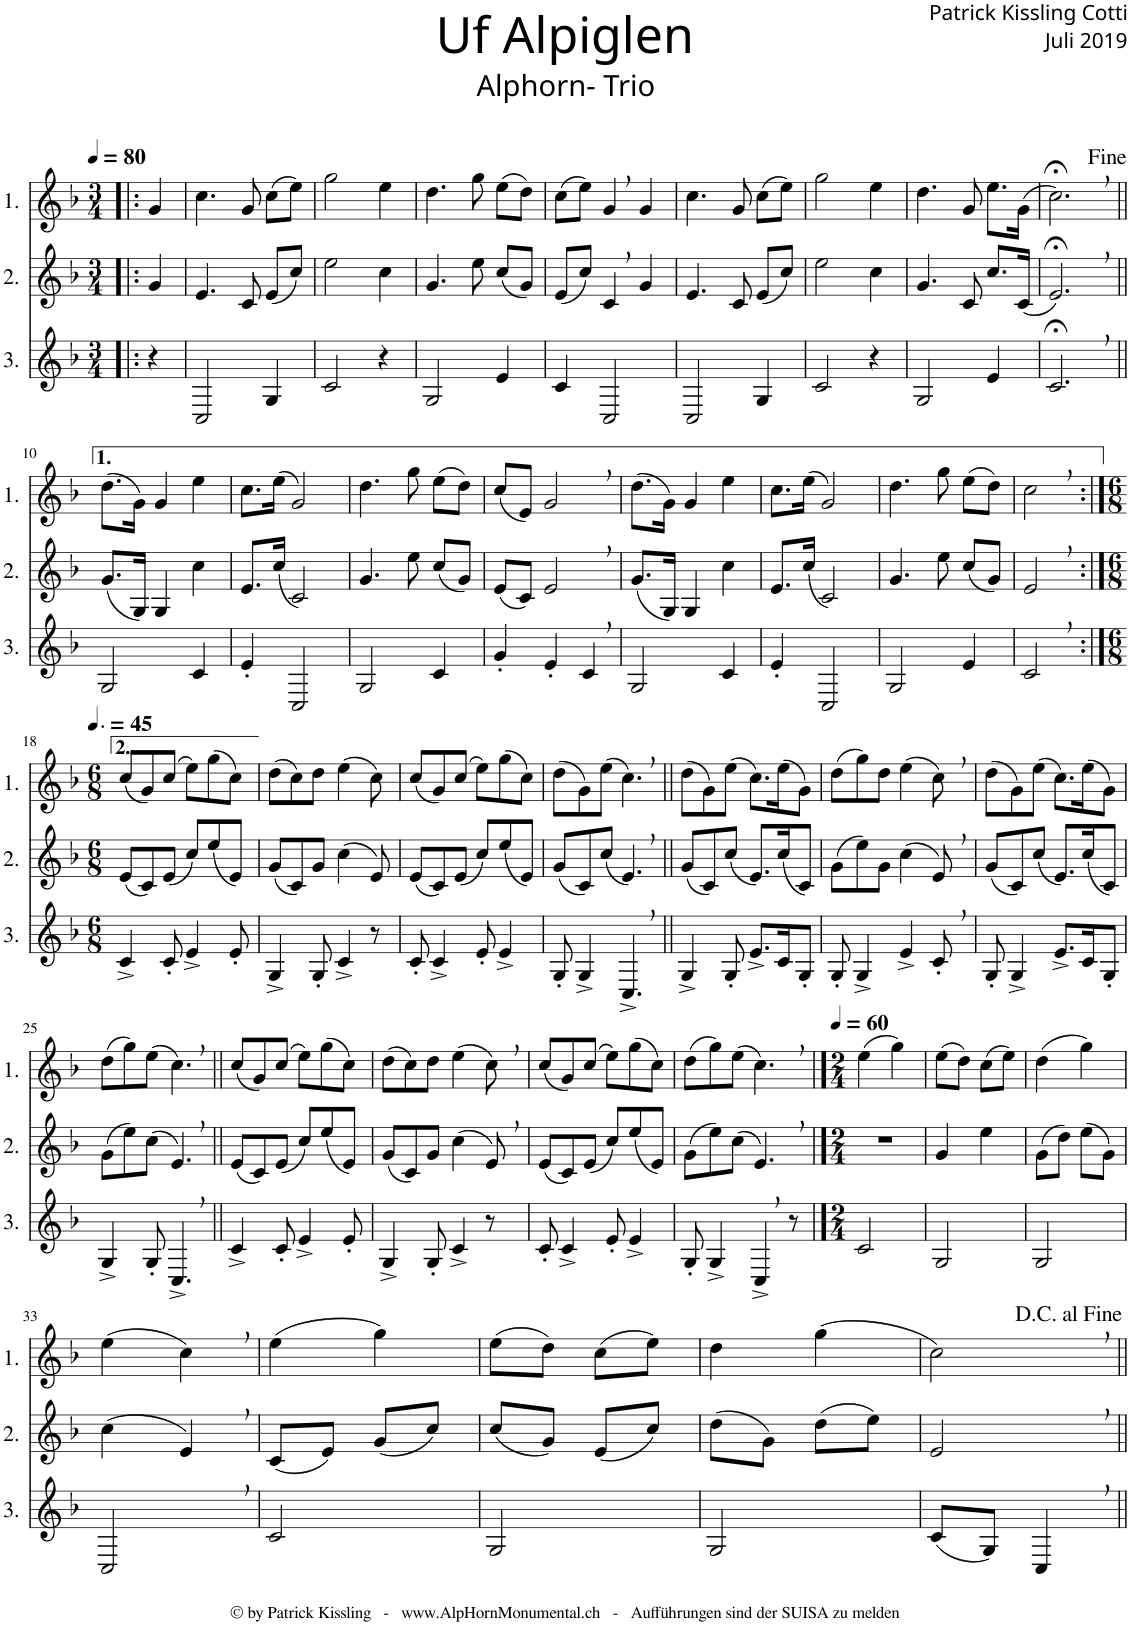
**kern	**kern	**kern
*part3	*part2	*part1
*staff3	*staff2	*staff1
*I"3.	*I"2.	*I"1.
*clefG2	*clefG2	*clefG2
*Trd4c7	*Trd4c7	*Trd4c7
*k[b-]	*k[b-]	*k[b-]
*M3/4	*M3/4	*M3/4
*MM80	*MM80	*MM80
=1!|:	=1!|:	=1!|:
4r	4g/	4g/
=2	=2	=2
2C/	4.e/	4.cc\
.	8c/	8g/
4G/	(8e/L	(8cc\L
.	8cc/J)	8ee\J)
=3	=3	=3
2c/	2ee\	2gg\
4r	4cc\	4ee\
=4	=4	=4
2G/	4.g/	4.dd\
.	8ee\	8gg\
4e/	(8cc/L	(8ee\L
.	8g/J)	8dd\J)
=5	=5	=5
4c/	(8e/L	(8cc\L
.	8cc/J)	8ee\J)
2C/	4c,/	4g,/
.	4g/	4g/
=6	=6	=6
2C/	4.e/	4.cc\
.	8c/	8g/
4G/	(8e/L	(8cc\L
.	8cc/J)	8ee\J)
=7	=7	=7
2c/	2ee\	2gg\
4r	4cc\	4ee\
=8	=8	=8
2G/	4.g/	4.dd\
.	8c/	8g/
4e/	8.cc/L	8.ee\L
.	(16c/Jk	(16g\Jk
=9	=9	=9
2.c;<,/	2.e;<,/)	2.cc;<,\)
!!LO:LB:g=z
=10||	=10||	=10||
2G/	(8.g/L	(8.dd\L
.	16G/Jk)	16g\Jk)
.	4G/	4g/
4c/	4cc\	4ee\
=11	=11	=11
4e'/	8.e/L	8.cc\L
.	(16cc/Jk	(16ee\Jk
2C/	2c/)	2g/)
=12	=12	=12
2G/	4.g/	4.dd\
.	8ee\	8gg\
4c/	(8cc/L	(8ee\L
.	8g/J)	8dd\J)
=13	=13	=13
4g'/	(8e/L	(8cc/L
.	8c/J)	8e/J)
4e'/	2e,/	2g,/
4c,/	.	.
=14	=14	=14
2G/	(8.g/L	(8.dd\L
.	16G/Jk)	16g\Jk)
.	4G/	4g/
4c/	4cc\	4ee\
=15	=15	=15
4e'/	8.e/L	8.cc\L
.	(16cc/Jk	(16ee\Jk
2C/	2c/)	2g/)
=16	=16	=16
2G/	4.g/	4.dd\
.	8ee\	8gg\
4e/	(8cc/L	(8ee\L
.	8g/J)	8dd\J)
=17	=17	=17
2c,/	2e,/	2cc,\
!!LO:LB:g=z
=18:|!	=18:|!	=18:|!
*M6/8	*M6/8	*M6/8
*	*	*MM68
4c^/	(8e/L	(8cc/L
.	8c/)	8g/)
8c'/	(8e/J	(8cc/J
4e^/	8cc/L)	8ee\L)
.	(8ee/	(8gg\
8e'/	8e/J)	8cc\J)
=19	=19	=19
4G^/	(8g/L	(8dd\L
.	8c/)	8cc\)
8G'/	8g/J	8dd\J
4c^/	(4cc\	(4ee\
8r	8e/)	8cc\)
=20	=20	=20
8c'/	(8e/L	(8cc/L
4c^/	8c/)	8g/)
.	(8e/J	(8cc/J
8e'/	8cc/L)	8ee\L)
4e^/	(8ee/	(8gg\
.	8e/J)	8cc\J)
=21	=21	=21
8G'/	(8g/L	(8dd\L
4G^/	8c/)	8g\)
.	(8cc/J	(8ee\J
4.C^,/	4.e,/)	4.cc,\)
=22||	=22||	=22||
4G^/	(8g/L	(8dd\L
.	8c/)	8g\)
8G'/	(8cc/J	(8ee\J
8.e^/L	8.e/L)	8.cc\L)
16c/K	(16cc/K	(16ee\K
8G'/J	8c/J)	8g\J)
=23	=23	=23
8G'/	(8g\L	(8dd\L
4G^/	8ee\)	8gg\)
.	8g\J	8dd\J
4e^/	(4cc\	(4ee\
8c',/	8e,/)	8cc,\)
=24	=24	=24
8G'/	(8g/L	(8dd\L
4G^/	8c/)	8g\)
.	(8cc/J	(8ee\J
8.e^/L	8.e/L)	8.cc\L)
16c/K	(16cc/K	(16ee\K
8G'/J	8c/J)	8g\J)
!!LO:LB:g=z
=25	=25	=25
4G^/	(8g\L	(8dd\L
.	8ee\)	8gg\)
8G'/	(8cc\J	(8ee\J
4.C^,/	4.e,/)	4.cc,\)
=26||	=26||	=26||
4c^/	(8e/L	(8cc/L
.	8c/)	8g/)
8c'/	(8e/J	(8cc/J
4e^/	8cc/L)	8ee\L)
.	(8ee/	(8gg\
8e'/	8e/J)	8cc\J)
=27	=27	=27
4G^/	(8g/L	(8dd\L
.	8c/)	8cc\)
8G'/	8g/J	8dd\J
4c^/	(4cc\	(4ee\
8r	8e,/)	8cc,\)
=28	=28	=28
8c'/	(8e/L	(8cc/L
4c^/	8c/)	8g/)
.	(8e/J	(8cc/J
8e'/	8cc/L)	8ee\L)
4e^/	(8ee/	(8gg\
.	8e/J)	8cc\J)
=29	=29	=29
8G'/	(8g\L	(8dd\L
4G^/	8ee\)	8gg\)
.	(8cc\J	(8ee\J
4C^,/	4.e,/)	4.cc,\)
8r	.	.
==30	==30	==30
*M2/4	*M2/4	*M2/4
*	*	*MM60
2c/	2r	(4ee\
.	.	4gg\)
=31	=31	=31
2G/	4g/	(8ee\L
.	.	8dd\J)
.	4ee\	(8cc\L
.	.	8ee\J)
=32	=32	=32
2G/	(8g\L	(4dd\
.	8dd\J)	.
.	(8ee\L	4gg\)
.	8g\J)	.
!!LO:LB:g=z
=33	=33	=33
2C,/	(4cc\	(4ee\
.	4e,/)	4cc,\)
=34	=34	=34
2c/	(8c/L	(4ee\
.	8e/J)	.
.	(8g/L	4gg\)
.	8cc/J)	.
=35	=35	=35
2G/	(8cc/L	(8ee\L
.	8g/J)	8dd\J)
.	(8e/L	(8cc\L
.	8cc/J)	8ee\J)
=36	=36	=36
2G/	(8dd\L	4dd\
.	8g\J)	.
.	(8dd\L	(4gg\
.	8ee\J)	.
=37	=37	=37
(8c/L	2e,/	2cc,\)
8G/J)	.	.
4C,/	.	.
=||	=||	=||
*-	*-	*-
